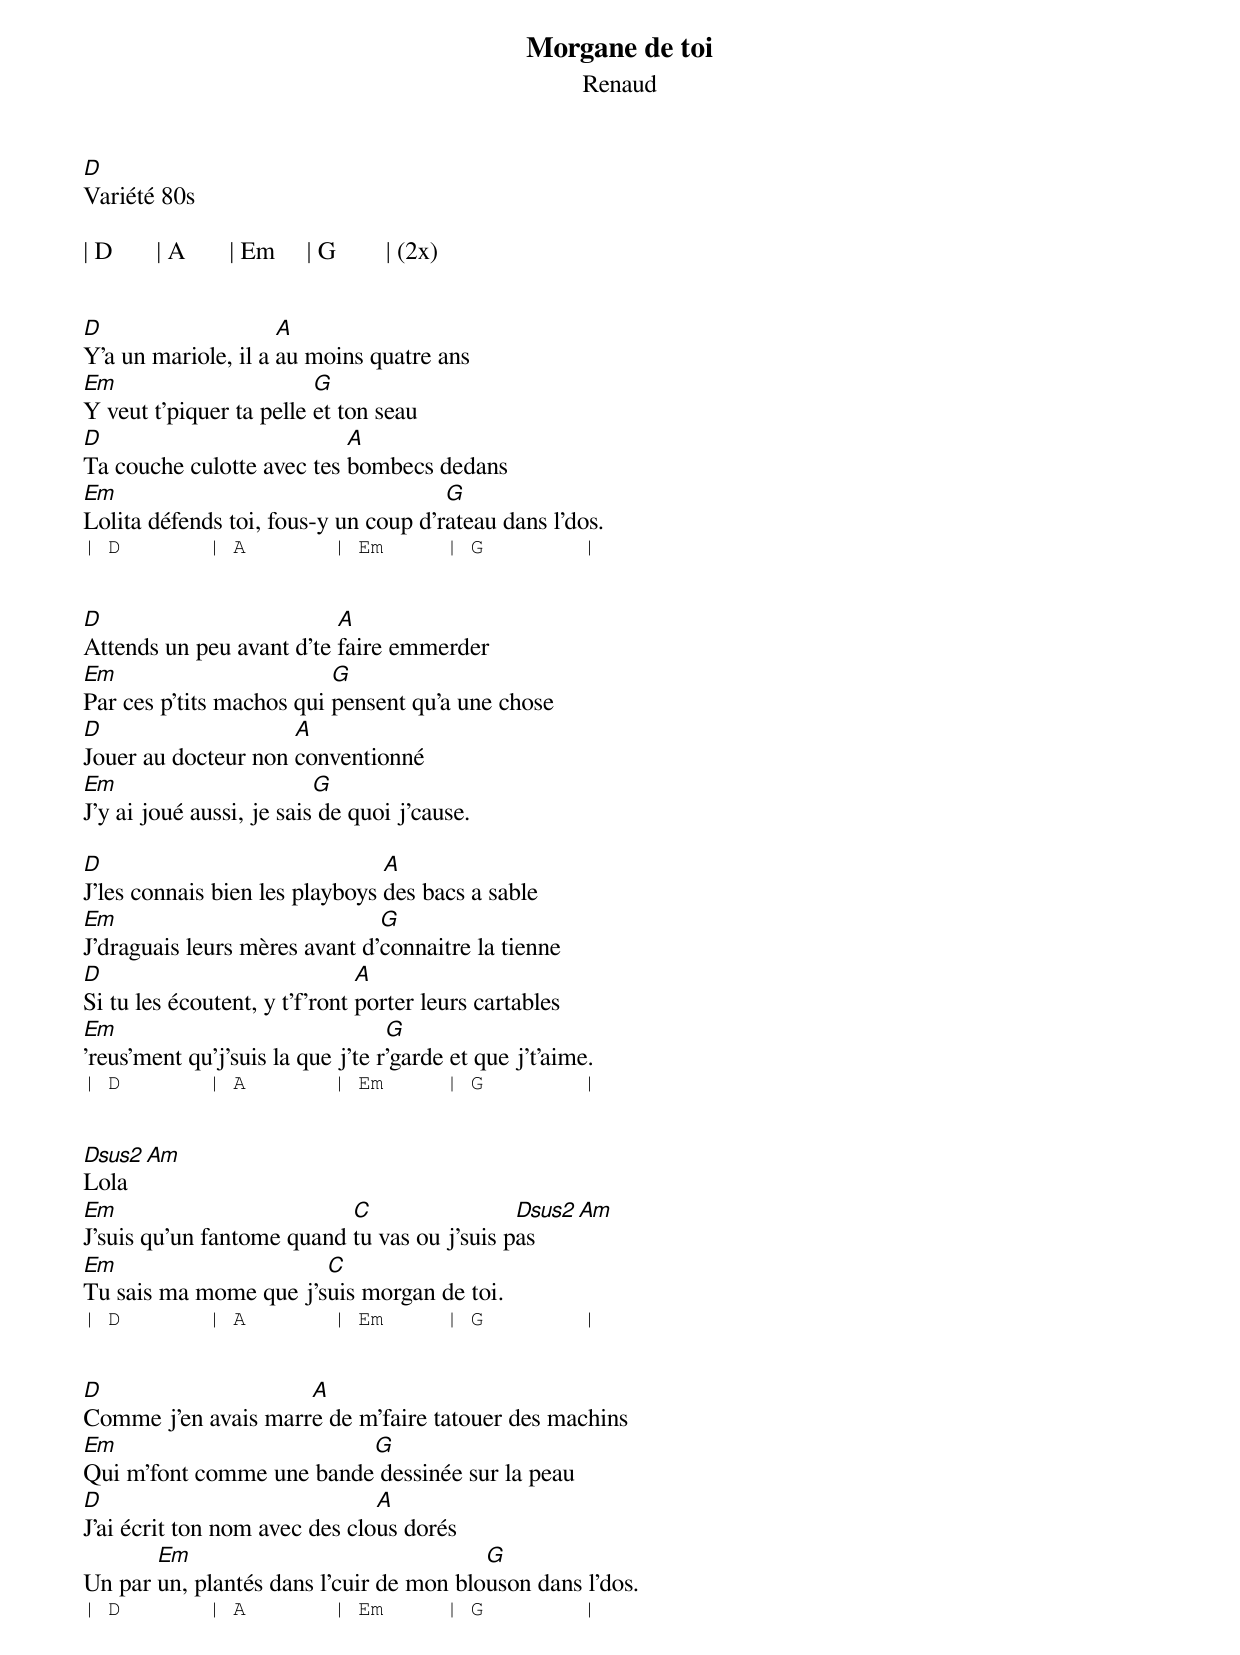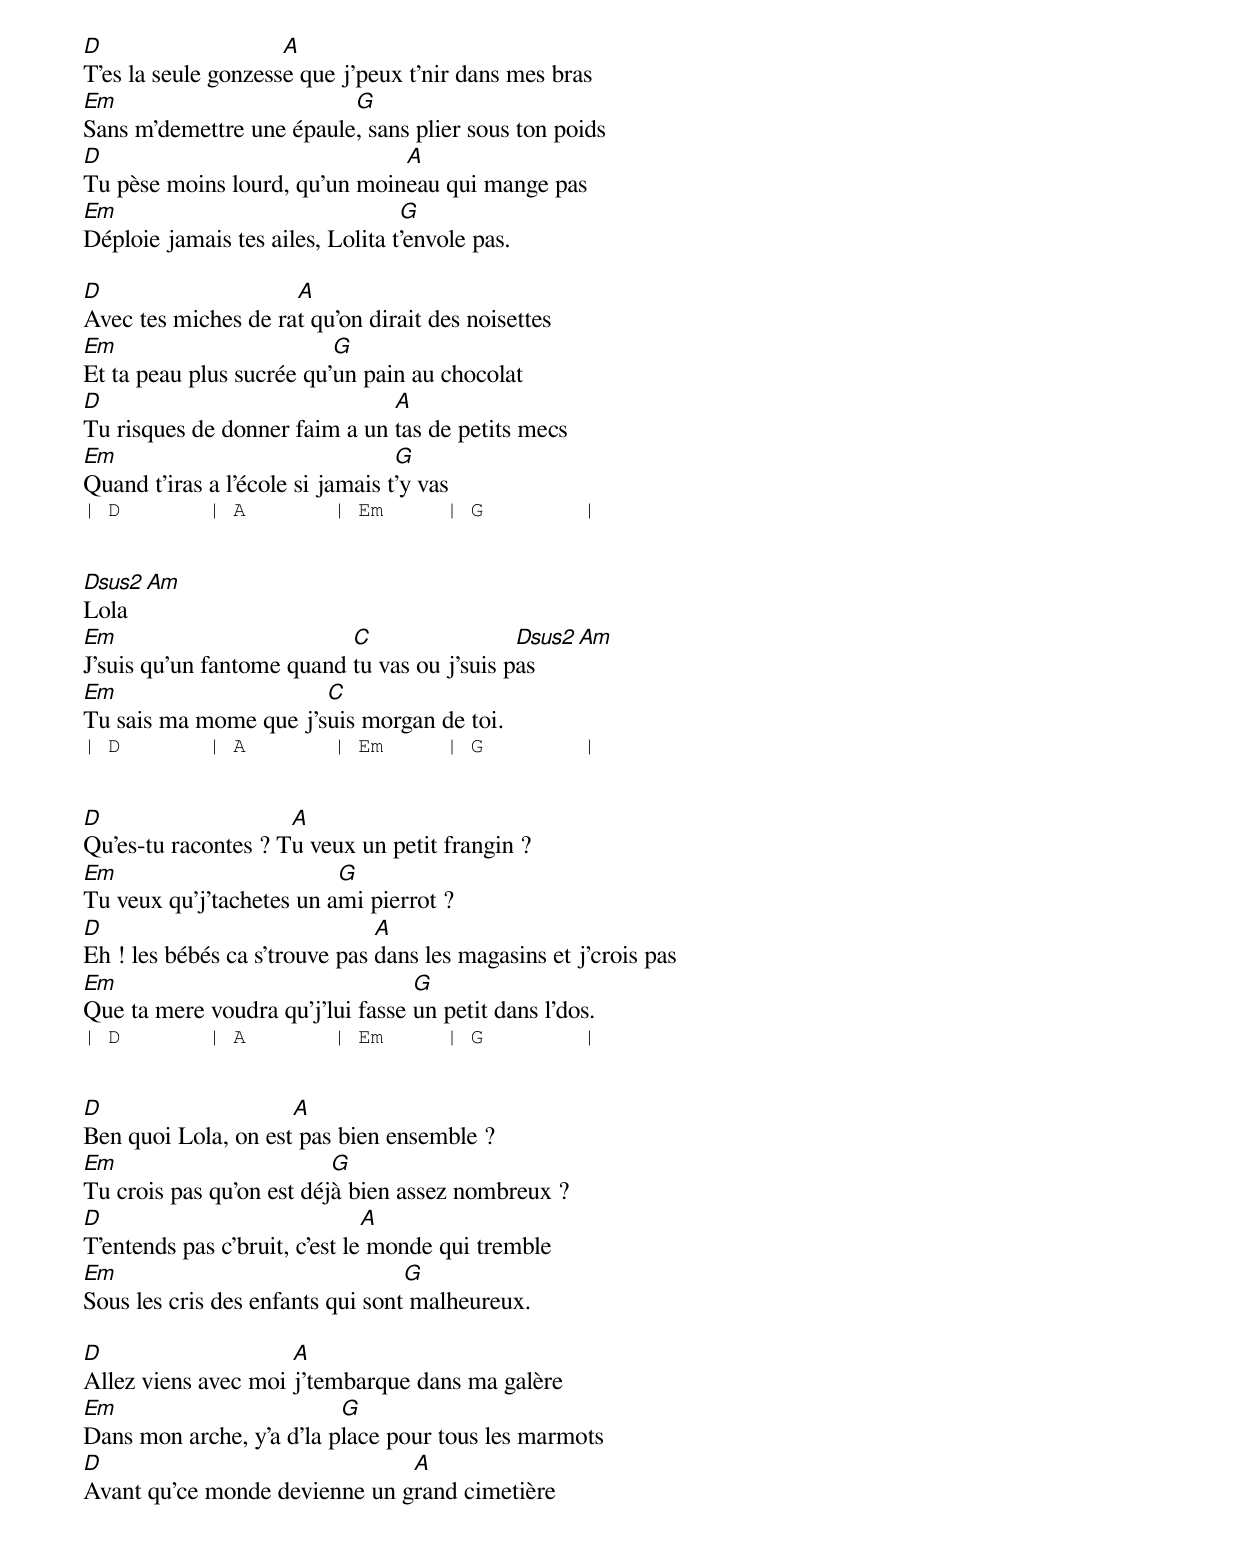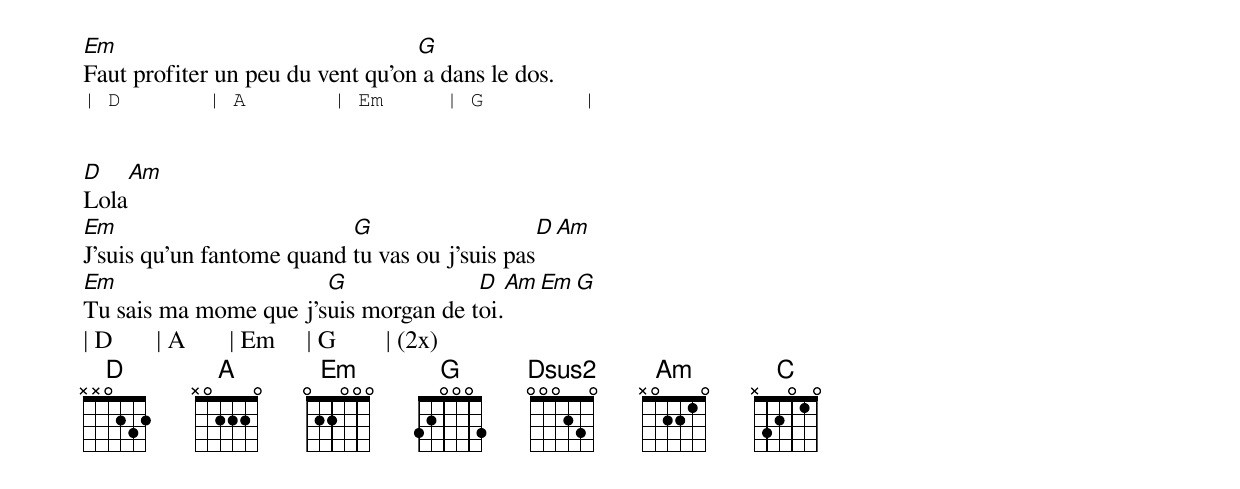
Morgane de toi
Renaud
D
Variété 80s

| D       | A       | Em     | G        | (2x)


D                    A
Y'a un mariole, il a au moins quatre ans
Em                       G
Y veut t'piquer ta pelle et ton seau
D                          A
Ta couche culotte avec tes bombecs dedans
Em                                    G
Lolita défends toi, fous-y un coup d'rateau dans l'dos.
| D       | A       | Em     | G        |


D                         A
Attends un peu avant d'te faire emmerder
Em                        G
Par ces p'tits machos qui pensent qu'a une chose
D                    A
Jouer au docteur non conventionné
Em                        G
J'y ai joué aussi, je sais de quoi j'cause.

D                               A
J'les connais bien les playboys des bacs a sable
Em                             G
J'draguais leurs mères avant d'connaitre la tienne
D                              A
Si tu les écoutent, y t'f'ront porter leurs cartables
Em                                G
'reus'ment qu'j'suis la que j'te r'garde et que j't'aime.
| D       | A       | Em     | G        |


Dsus2  Am
Lola
Em                         C                 Dsus2     Am
J'suis qu'un fantome quand tu vas ou j'suis pas
Em                     C
Tu sais ma mome que j'suis morgan de toi.
| D       | A       | Em     | G        |


D                    A
Comme j'en avais marre de m'faire tatouer des machins
Em                        G
Qui m'font comme une bande dessinée sur la peau
D                              A
J'ai écrit ton nom avec des clous dorés
       Em                                G
Un par un, plantés dans l'cuir de mon blouson dans l'dos.
| D       | A       | Em     | G        |


D                    A
T'es la seule gonzesse que j'peux t'nir dans mes bras
Em                        G
Sans m'demettre une épaule, sans plier sous ton poids
D                              A
Tu pèse moins lourd, qu'un moineau qui mange pas
Em                                G
Déploie jamais tes ailes, Lolita t'envole pas.

D                    A
Avec tes miches de rat qu'on dirait des noisettes
Em                        G
Et ta peau plus sucrée qu'un pain au chocolat
D                              A
Tu risques de donner faim a un tas de petits mecs
Em                                G
Quand t'iras a l'école si jamais t'y vas
| D       | A       | Em     | G        |


Dsus2  Am
Lola
Em                         C                 Dsus2    Am
J'suis qu'un fantome quand tu vas ou j'suis pas
Em                     C
Tu sais ma mome que j'suis morgan de toi.
| D       | A       | Em     | G        |


D                    A
Qu'es-tu racontes ? Tu veux un petit frangin ?
Em                        G
Tu veux qu'j'tachetes un ami pierrot ?
D                              A
Eh ! les bébés ca s'trouve pas dans les magasins et j'crois pas
Em                                G
Que ta mere voudra qu'j'lui fasse un petit dans l'dos.
| D       | A       | Em     | G        |


D                    A
Ben quoi Lola, on est pas bien ensemble ?
Em                        G
Tu crois pas qu'on est déjà bien assez nombreux ?
D                              A
T'entends pas c'bruit, c'est le monde qui tremble
Em                                G
Sous les cris des enfants qui sont malheureux.

D                    A
Allez viens avec moi j'tembarque dans ma galère
Em                        G
Dans mon arche, y'a d'la place pour tous les marmots
D                              A
Avant qu'ce monde devienne un grand cimetière
Em                                G
Faut profiter un peu du vent qu'on a dans le dos.
| D       | A       | Em     | G        |


D    Am
Lola
Em                         G                   D     Am
J'suis qu'un fantome quand tu vas ou j'suis pas
Em                     G              D       Am     Em    G
Tu sais ma mome que j'suis morgan de toi.
| D       | A       | Em     | G        | (2x)
